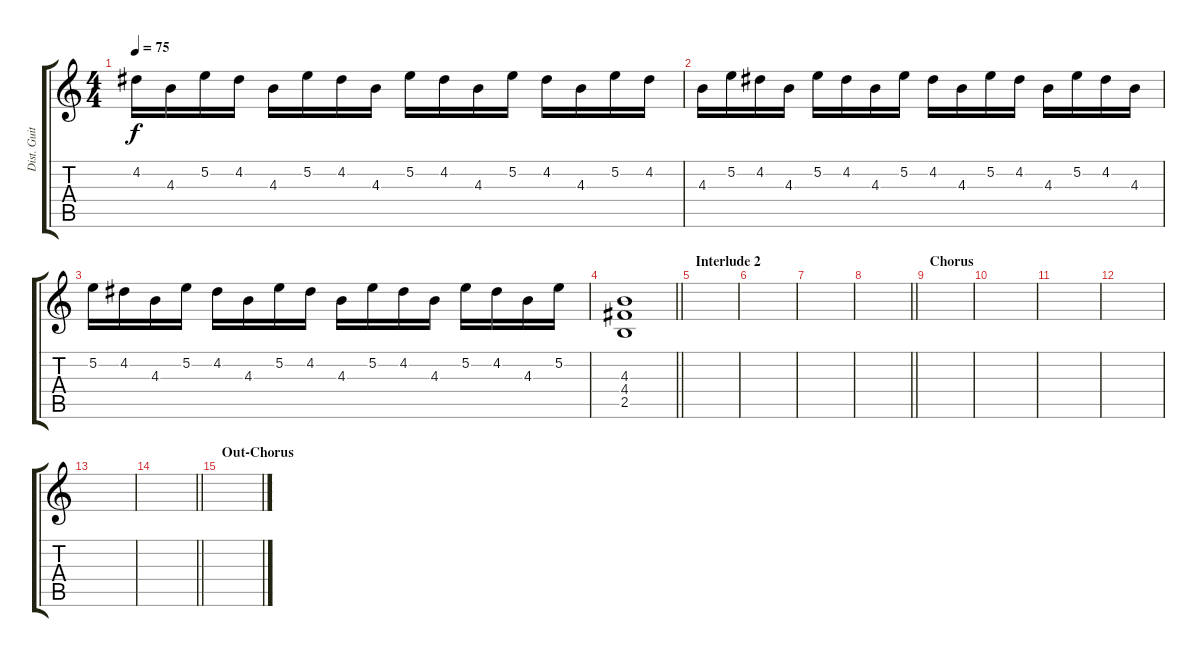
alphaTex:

\track ("Dist. Guitar" "Dist. Guit") {instrument overdrivenguitar}
\staff {score tabs}
\tuning (E4 B3 G3 D3 A2 E2) {hide}
\ts (4 4)
\tempo 75
\clef g2
\ks c
4.2.16{dy f} 4.3.16 5.2.16 4.2.16 4.3.16 5.2.16 4.2.16 4.3.16 5.2.16 4.2.16 4.3.16 5.2.16 4.2.16 4.3.16 5.2.16 4.2.16 |
4.3.16 5.2.16 4.2.16 4.3.16 5.2.16 4.2.16 4.3.16 5.2.16 4.2.16 4.3.16 5.2.16 4.2.16 4.3.16 5.2.16 4.2.16 4.3.16 |
5.2.16 4.2.16 4.3.16 5.2.16 4.2.16 4.3.16 5.2.16 4.2.16 4.3.16 5.2.16 4.2.16 4.3.16 5.2.16 4.2.16 4.3.16 5.2.16 |
\barLineRight lightlight
(4.3 4.4 2.5).1 |
\section ("" "Interlude 2")
|
|
|
\barLineRight lightlight
|
\section ("" "Chorus")
|
|
|
|
|
\barLineRight lightlight
|
\section ("" "Out-Chorus")
